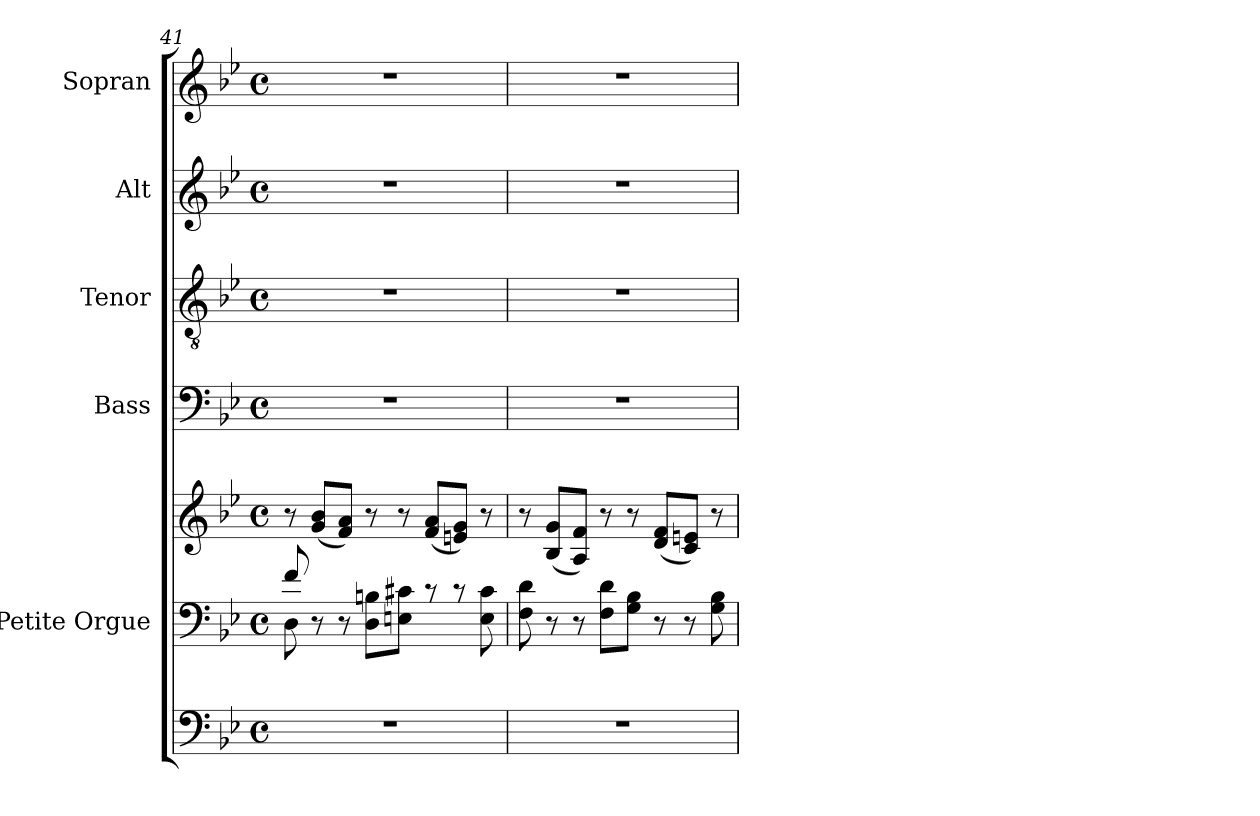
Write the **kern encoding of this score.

**kern	**kern	**kern	**kern	**kern	**kern	**kern
*part6	*part5	*part5	*part4	*part3	*part2	*part1
*staff7	*staff6	*staff5	*staff4	*staff3	*staff2	*staff1
*	*I"Petite Orgue	*	*I"Bass	*I"Tenor	*I"Alt	*I"Sopran
*	*I'Org. 1	*	*I'B.	*I'T.	*I'A.	*I'S.
*clefF4	*clefF4	*clefG2	*clefF4	*clefGv2	*clefG2	*clefG2
*k[b-e-]	*k[b-e-]	*k[b-e-]	*k[b-e-]	*k[b-e-]	*k[b-e-]	*k[b-e-]
*B-:	*B-:	*B-:	*B-:	*B-:	*B-:	*B-:
*M4/4	*M4/4	*M4/4	*M4/4	*M4/4	*M4/4	*M4/4
*met(c)	*met(c)	*met(c)	*met(c)	*met(c)	*met(c)	*met(c)
=41	=41	=41	=41	=41	=41	=41
*	*^	*	*	*	*	*
1r	8f/	8D\	8r	1r	1r	1r	1r
.	8r	8ryy	(<8g/ 8b-/L	.	.	.	.
.	8r	4ryy	8f/ 8a/J)	.	.	.	.
.	8D\ 8Bn\L	.	8r	.	.	.	.
.	8En\ 8c#X\J	2ryy	8r	.	.	.	.
.	8rc	.	(<8f/ 8a/L	.	.	.	.
.	8rc	.	8en/ 8g/J)	.	.	.	.
.	8E\ 8c#\	.	8r	.	.	.	.
*	*v	*v	*	*	*	*	*
!!LO:LB:g=z
=42	=42	=42	=42	=42	=42	=42
1r	8F\ 8d\	8r	1r	1r	1r	1r
.	8r	(<8B-/ 8g/L	.	.	.	.
.	8r	8A/ 8f/J)	.	.	.	.
.	8F\ 8d\L	8r	.	.	.	.
.	8G\ 8B-\J	8r	.	.	.	.
.	8r	(<8d/ 8f/L	.	.	.	.
.	8r	8c/ 8en/J)	.	.	.	.
.	8G\ 8B-\	8r	.	.	.	.
=	=	=	=	=	=	=
*-	*-	*-	*-	*-	*-	*-
